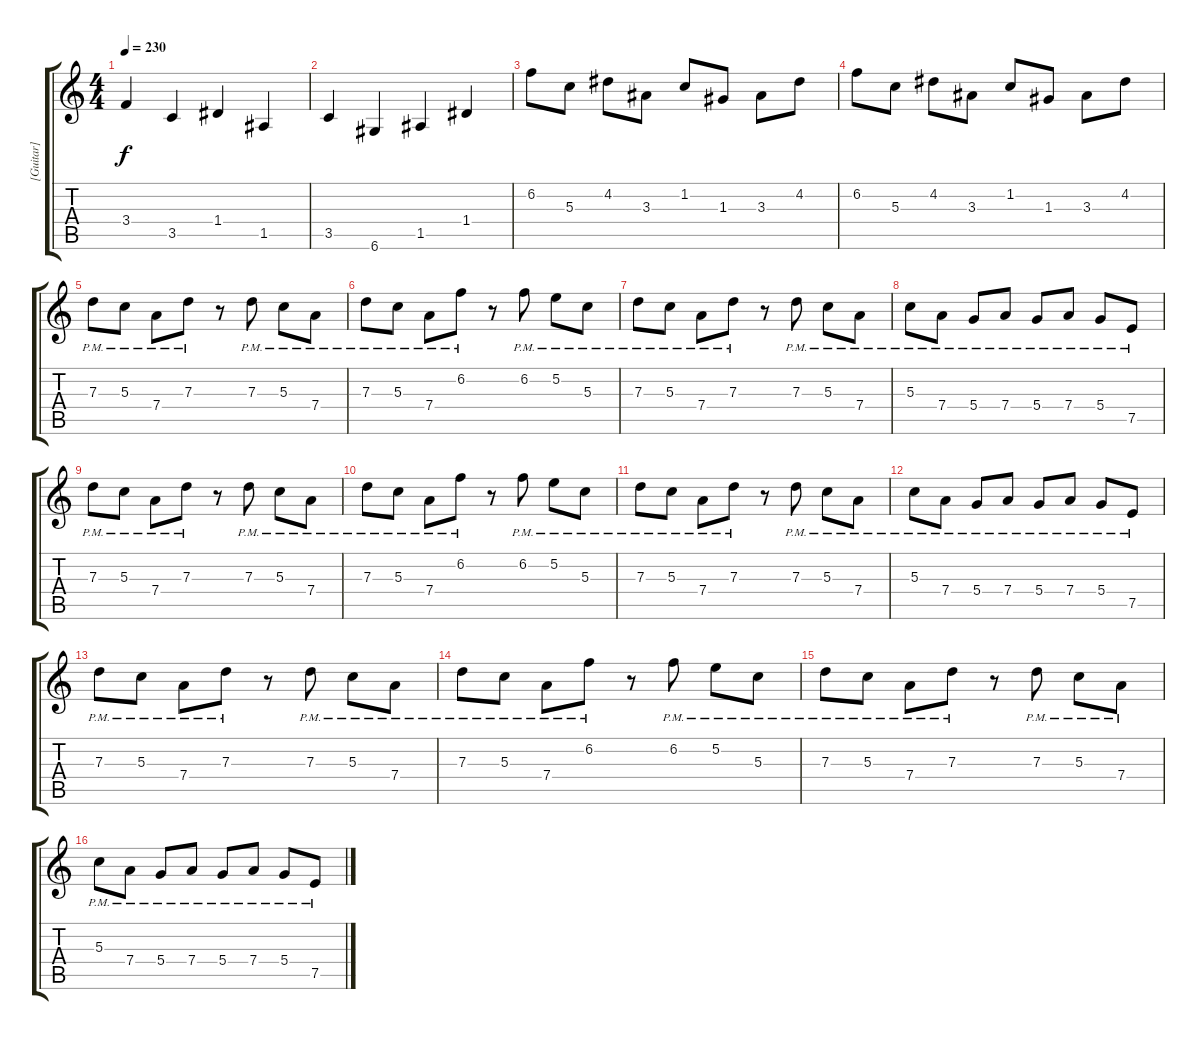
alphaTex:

\track ("[Guitar]" "[Guitar]") {instrument distortionguitar}
\staff {score tabs}
\tuning (E4 B3 G3 D3 A2 D2) {hide}
\ts (4 4)
\tempo 230
\clef g2
\ks c
3.4.4{dy f} 3.5.4 1.4.4 1.5.4 |
3.5.4 6.6.4 1.5.4 1.4.4 |
6.2.8 5.3.8 4.2.8 3.3.8 1.2.8 1.3.8 3.3.8 4.2.8 |
6.2.8 5.3.8 4.2.8 3.3.8 1.2.8 1.3.8 3.3.8 4.2.8 |
7.3{pm}.8 5.3{pm}.8 7.4{pm}.8 7.3{pm}.8 r.8 7.3{pm}.8 5.3{pm}.8 7.4{pm}.8 |
7.3{pm}.8 5.3{pm}.8 7.4{pm}.8 6.2{pm}.8 r.8 6.2{pm}.8 5.2{pm}.8 5.3{pm}.8 |
7.3{pm}.8 5.3{pm}.8 7.4{pm}.8 7.3{pm}.8 r.8 7.3{pm}.8 5.3{pm}.8 7.4{pm}.8 |
5.3{pm}.8 7.4{pm}.8 5.4{pm}.8 7.4{pm}.8 5.4{pm}.8 7.4{pm}.8 5.4{pm}.8 7.5{pm}.8 |
7.3{pm}.8 5.3{pm}.8 7.4{pm}.8 7.3{pm}.8 r.8 7.3{pm}.8 5.3{pm}.8 7.4{pm}.8 |
7.3{pm}.8 5.3{pm}.8 7.4{pm}.8 6.2{pm}.8 r.8 6.2{pm}.8 5.2{pm}.8 5.3{pm}.8 |
7.3{pm}.8 5.3{pm}.8 7.4{pm}.8 7.3{pm}.8 r.8 7.3{pm}.8 5.3{pm}.8 7.4{pm}.8 |
5.3{pm}.8 7.4{pm}.8 5.4{pm}.8 7.4{pm}.8 5.4{pm}.8 7.4{pm}.8 5.4{pm}.8 7.5{pm}.8 |
7.3{pm}.8 5.3{pm}.8 7.4{pm}.8 7.3{pm}.8 r.8 7.3{pm}.8 5.3{pm}.8 7.4{pm}.8 |
7.3{pm}.8 5.3{pm}.8 7.4{pm}.8 6.2{pm}.8 r.8 6.2{pm}.8 5.2{pm}.8 5.3{pm}.8 |
7.3{pm}.8 5.3{pm}.8 7.4{pm}.8 7.3{pm}.8 r.8 7.3{pm}.8 5.3{pm}.8 7.4{pm}.8 |
5.3{pm}.8 7.4{pm}.8 5.4{pm}.8 7.4{pm}.8 5.4{pm}.8 7.4{pm}.8 5.4{pm}.8 7.5{pm}.8
